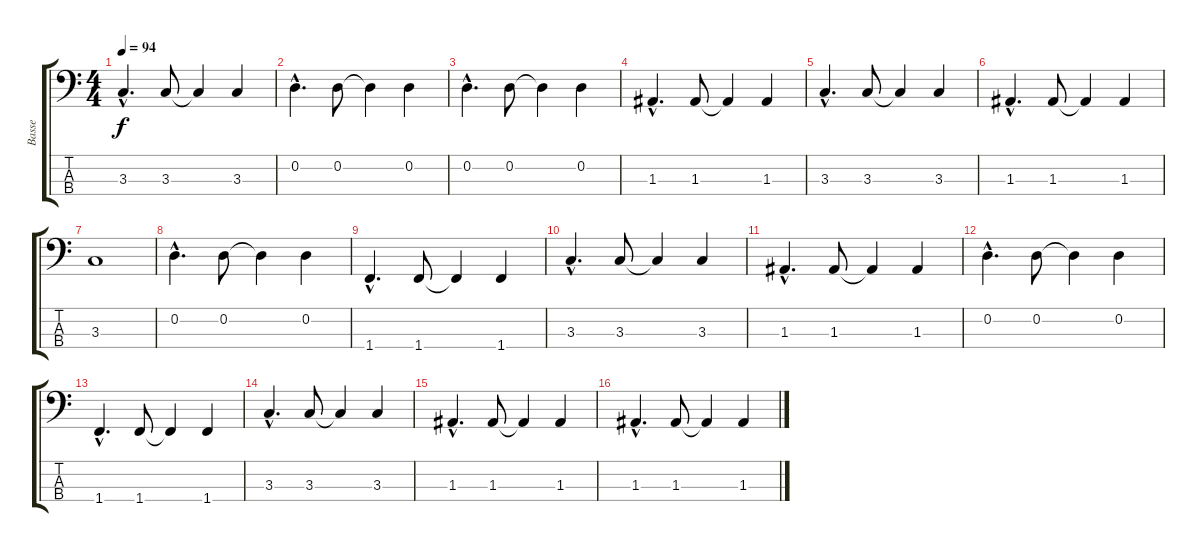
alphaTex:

\track ("Basse" "Basse") {instrument electricbassfinger}
\staff {score tabs}
\tuning (G2 D2 A1 E1) {hide}
\ts (4 4)
\tempo 94
\clef f4
\ks c
3.3{hac}.4{d dy f} 3.3.8 3.3{t}.4 3.3.4 |
0.2{hac}.4{d} 0.2.8 0.2{t}.4 0.2.4 |
0.2{hac}.4{d} 0.2.8 0.2{t}.4 0.2.4 |
1.3{hac}.4{d} 1.3.8 1.3{t}.4 1.3.4 |
3.3{hac}.4{d} 3.3.8 3.3{t}.4 3.3.4 |
1.3{hac}.4{d} 1.3.8 1.3{t}.4 1.3.4 |
3.3.1 |
0.2{hac}.4{d} 0.2.8 0.2{t}.4 0.2.4 |
1.4{hac}.4{d} 1.4.8 1.4{t}.4 1.4.4 |
3.3{hac}.4{d} 3.3.8 3.3{t}.4 3.3.4 |
1.3{hac}.4{d} 1.3.8 1.3{t}.4 1.3.4 |
0.2{hac}.4{d} 0.2.8 0.2{t}.4 0.2.4 |
1.4{hac}.4{d} 1.4.8 1.4{t}.4 1.4.4 |
3.3{hac}.4{d} 3.3.8 3.3{t}.4 3.3.4 |
1.3{hac}.4{d} 1.3.8 1.3{t}.4 1.3.4 |
1.3{hac}.4{d} 1.3.8 1.3{t}.4 1.3.4
